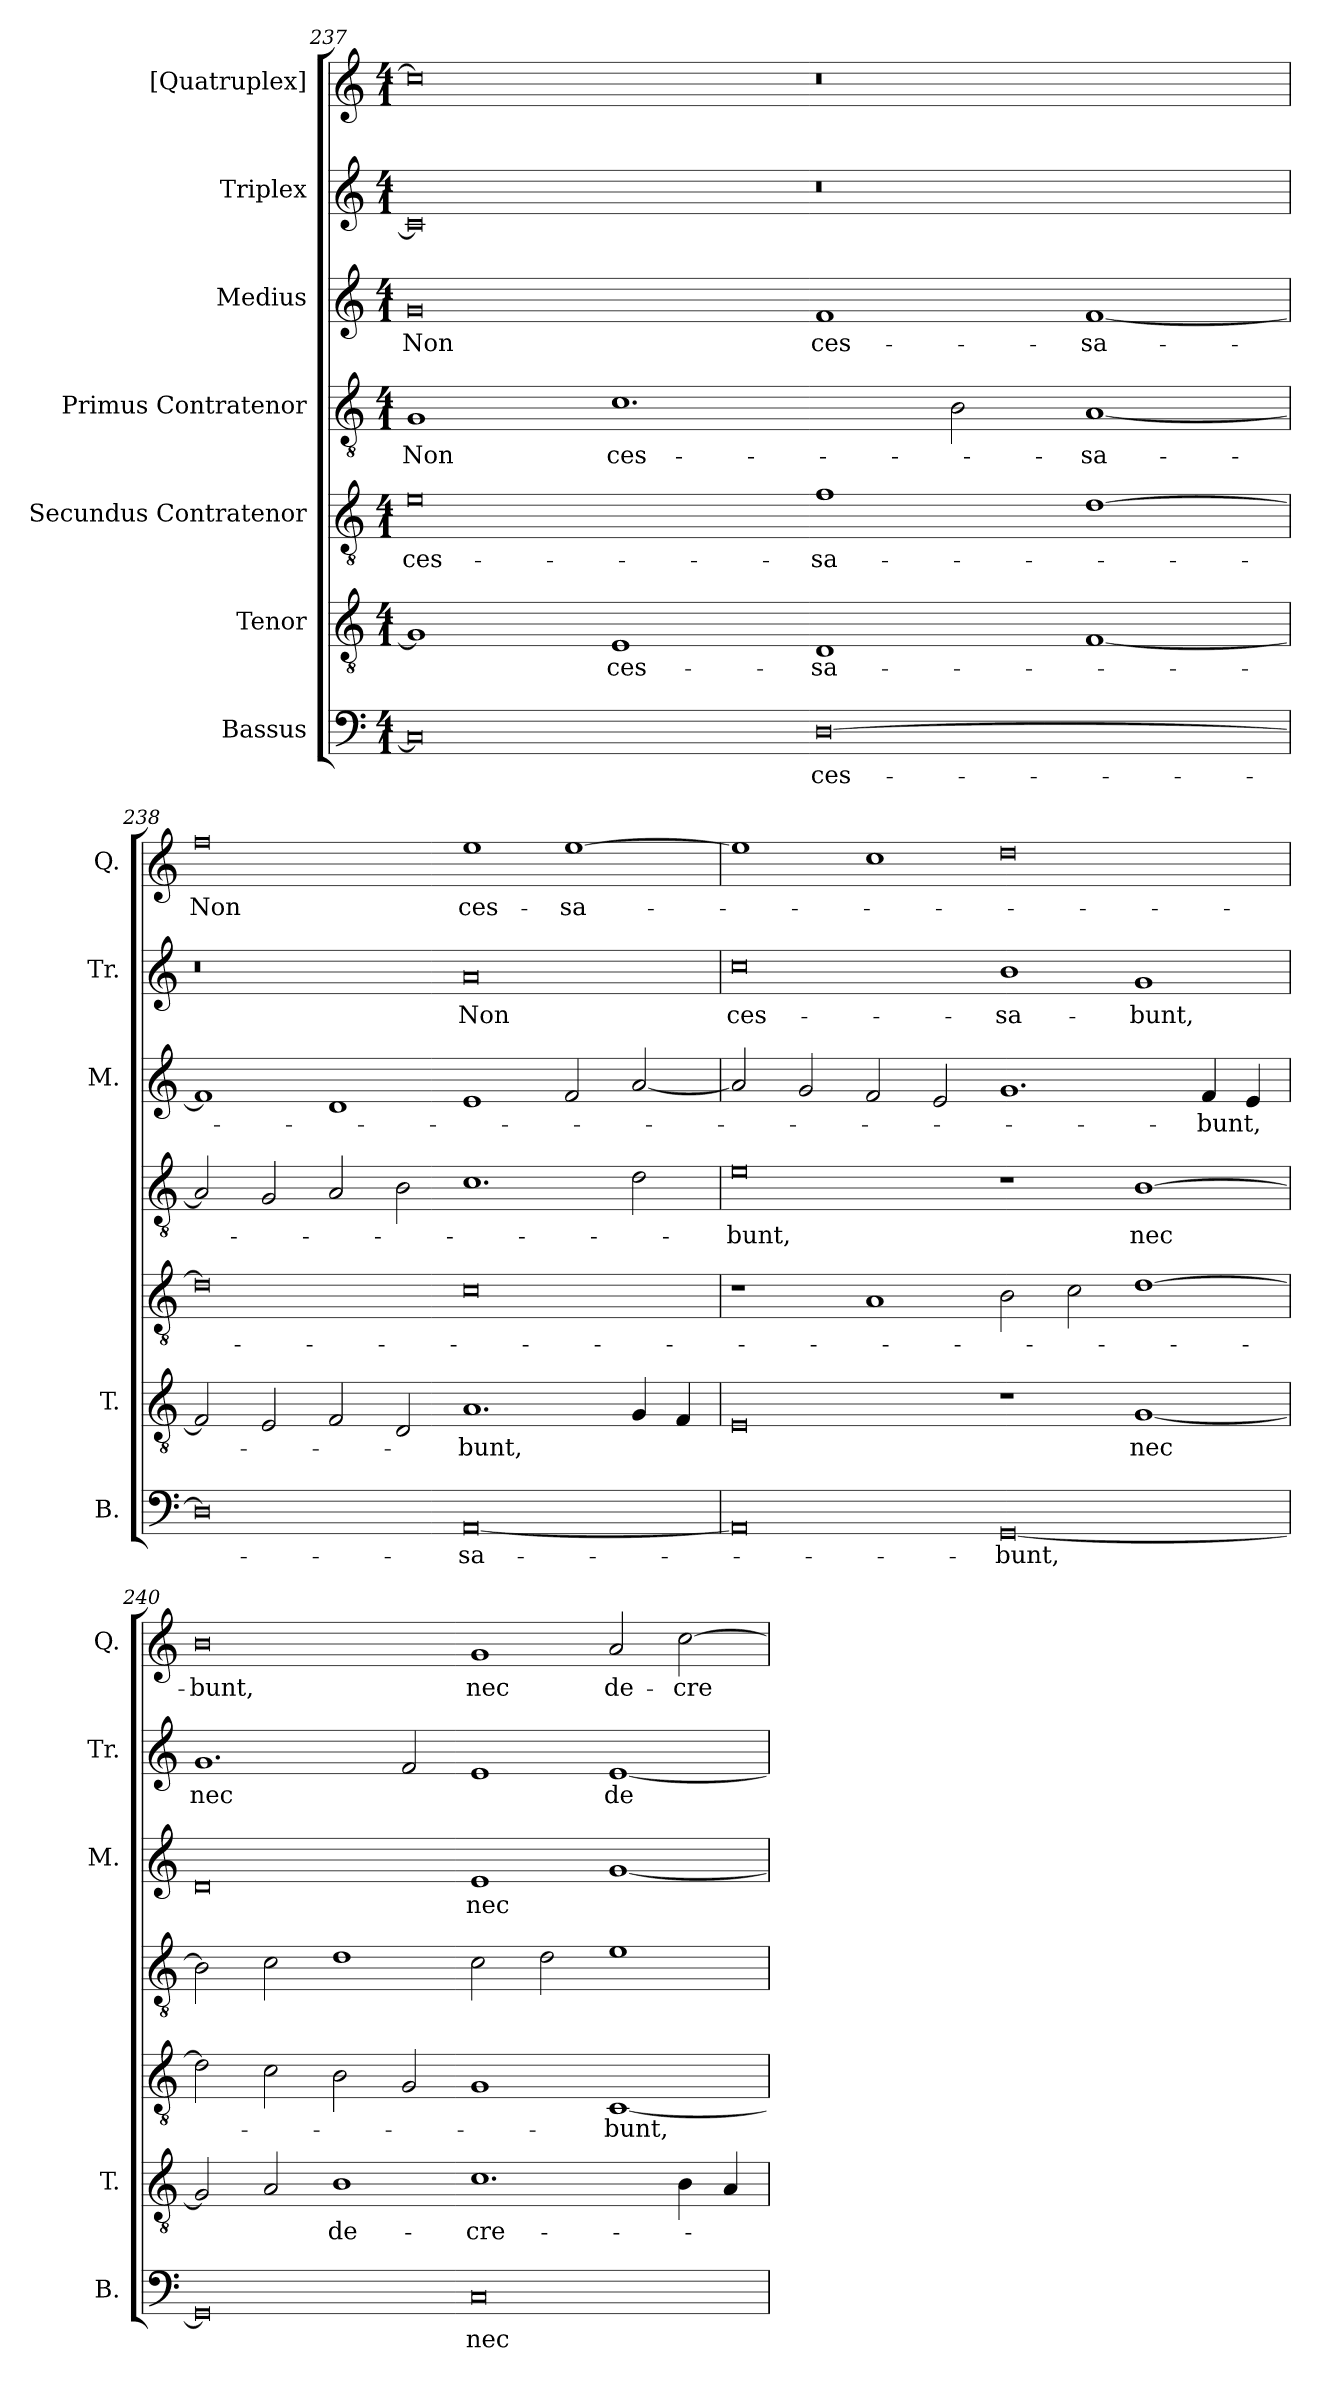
**kern	**text	**kern	**text	**kern	**text	**kern	**text	**kern	**text	**kern	**text	**kern	**text
*part7	*part7	*part6	*part6	*part5	*part5	*part4	*part4	*part3	*part3	*part2	*part2	*part1	*part1
*staff7	*staff7	*staff6	*staff6	*staff5	*staff5	*staff4	*staff4	*staff3	*staff3	*staff2	*staff2	*staff1	*staff1
*I"Bassus	*	*I"Tenor	*	*I"Secundus Contratenor	*	*I"Primus Contratenor	*	*I"Medius	*	*I"Triplex	*	*I"[Quatruplex]	*
*I'B.	*	*I'T.	*	*	*	*	*	*I'M.	*	*I'Tr.	*	*I'Q.	*
*clefF4	*	*clefGv2	*	*clefGv2	*	*clefGv2	*	*clefG2	*	*clefG2	*	*clefG2	*
*	*	*ITrd7c12	*	*ITrd7c12	*	*ITrd7c12	*	*	*	*	*	*	*
*k[]	*	*k[]	*	*k[]	*	*k[]	*	*k[]	*	*k[]	*	*k[]	*
*C:	*	*C:	*	*C:	*	*C:	*	*C:	*	*C:	*	*C:	*
*M4/1	*	*M4/1	*	*M4/1	*	*M4/1	*	*M4/1	*	*M4/1	*	*M4/1	*
=237	=237	=237	=237	=237	=237	=237	=237	=237	=237	=237	=237	=237	=237
!	!	!	!	!	!LO:LY:b:color=#000000	!	!	!	!	!	!	!	!
!	!	!	!	!	!	!	!LO:LY:b:color=#000000	!	!	!	!	!	!
!	!	!	!	!	!	!	!	!	!LO:LY:b:color=#000000	!	!	!	!
0Ci]	.	1GGi]	.	0Ei	ces-	1GGi	Non	0gi	Non	0ci]	.	0cci]	.
!	!	!	!LO:LY:b:color=#000000	!	!	!	!	!	!	!	!	!	!
!	!	!	!	!	!	!	!LO:LY:b:color=#000000	!	!	!	!	!	!
.	.	1EEi	ces-	.	.	1.Ci	ces-	.	.	.	.	.	.
!	!LO:LY:b:color=#000000	!	!	!	!	!	!	!	!	!	!	!	!
!	!	!	!LO:LY:b:color=#000000	!	!	!	!	!	!	!	!	!	!
!	!	!	!	!	!LO:LY:b:color=#000000	!	!	!	!	!	!	!	!
!	!	!	!	!	!	!	!	!	!LO:LY:b:color=#000000	!	!	!	!
[>0Di	ces-	1DDi	-sa-	1Fi	-sa-	.	.	1fi	ces-	0r	.	0r	.
.	.	.	.	.	.	2BBi\	.	.	.	.	.	.	.
!	!	!	!	!	!	!	!LO:LY:b:color=#000000	!	!	!	!	!	!
!	!	!	!	!	!	!	!	!	!LO:LY:b:color=#000000	!	!	!	!
.	.	[<1FFi	.	[>1Di	.	[<1AAi	-sa-	[<1fi	-sa-	.	.	.	.
!!LO:PB:g=z
=238	=238	=238	=238	=238	=238	=238	=238	=238	=238	=238	=238	=238	=238
!	!	!	!	!	!	!	!	!	!	!	!	!	!LO:LY:b:color=#000000
0Di]	.	2FFi/]	.	0Di]	.	2AAi/]	.	1fi]	.	0r	.	0ffi	Non
.	.	2EEi/	.	.	.	2GGi/	.	.	.	.	.	.	.
.	.	2FFi/	.	.	.	2AAi/	.	1di	.	.	.	.	.
.	.	2DDi/	.	.	.	2BBi\	.	.	.	.	.	.	.
!	!LO:LY:b:color=#000000	!	!	!	!	!	!	!	!	!	!	!	!
!	!	!	!LO:LY:b:color=#000000	!	!	!	!	!	!	!	!	!	!
!	!	!	!	!	!	!	!	!	!	!	!LO:LY:b:color=#000000	!	!
!	!	!	!	!	!	!	!	!	!	!	!	!	!LO:LY:b:color=#000000
[<0AAi	-sa-	1.AAi	-bunt,	0Ci	.	1.Ci	.	1ei	.	0ai	Non	1eei	ces-
!	!	!	!	!	!	!	!	!	!	!	!	!	!LO:LY:b:color=#000000
.	.	.	.	.	.	.	.	2fi/	.	.	.	[>1eei	-sa-
.	.	4GGi/	.	.	.	2Di\	.	[<2ai/	.	.	.	.	.
.	.	4FFi/	.	.	.	.	.	.	.	.	.	.	.
=239	=239	=239	=239	=239	=239	=239	=239	=239	=239	=239	=239	=239	=239
!	!	!	!	!	!	!	!LO:LY:b:color=#000000	!	!	!	!	!	!
!	!	!	!	!	!	!	!	!	!	!	!LO:LY:b:color=#000000	!	!
0AAi]	.	0EEi	.	1r	.	0Ei	-bunt,	2ai/]	.	0cci	ces-	1eei]	.
.	.	.	.	.	.	.	.	2gi/	.	.	.	.	.
.	.	.	.	1AAi	.	.	.	2fi/	.	.	.	1cci	.
.	.	.	.	.	.	.	.	2ei/	.	.	.	.	.
!	!LO:LY:b:color=#000000	!	!	!	!	!	!	!	!	!	!	!	!
!	!	!	!	!	!	!	!	!	!	!	!LO:LY:b:color=#000000	!	!
[<0GGi	-bunt,	1r	.	2BBi\	.	1r	.	1.gi	.	1bi	-sa-	0ddi	.
.	.	.	.	2Ci\	.	.	.	.	.	.	.	.	.
!	!	!	!LO:LY:b:color=#000000	!	!	!	!	!	!	!	!	!	!
!	!	!	!	!	!	!	!LO:LY:b:color=#000000	!	!	!	!	!	!
!	!	!	!	!	!	!	!	!	!	!	!LO:LY:b:color=#000000	!	!
.	.	[<1GGi	nec	[>1Di	.	[>1BBi	nec	.	.	1gi	-bunt,	.	.
!	!	!	!	!	!	!	!	!	!LO:LY:b:color=#000000	!	!	!	!
.	.	.	.	.	.	.	.	4fi/	-bunt,	.	.	.	.
.	.	.	.	.	.	.	.	4ei/	.	.	.	.	.
!!LO:LB:g=z
=240	=240	=240	=240	=240	=240	=240	=240	=240	=240	=240	=240	=240	=240
!	!	!	!	!	!	!	!	!	!	!	!LO:LY:b:color=#000000	!	!
!	!	!	!	!	!	!	!	!	!	!	!	!	!LO:LY:b:color=#000000
0GGi]	.	2GGi/]	.	2Di\]	.	2BBi\]	.	0di	.	1.gi	nec	0bi	-bunt,
.	.	2AAi/	.	2Ci\	.	2Ci\	.	.	.	.	.	.	.
!	!	!	!LO:LY:b:color=#000000	!	!	!	!	!	!	!	!	!	!
.	.	1BBi	de-	2BBi\	.	1Di	.	.	.	.	.	.	.
.	.	.	.	2GGi/	.	.	.	.	.	2fi/	.	.	.
!	!LO:LY:b:color=#000000	!	!	!	!	!	!	!	!	!	!	!	!
!	!	!	!LO:LY:b:color=#000000	!	!	!	!	!	!	!	!	!	!
!	!	!	!	!	!	!	!	!	!LO:LY:b:color=#000000	!	!	!	!
!	!	!	!	!	!	!	!	!	!	!	!	!	!LO:LY:b:color=#000000
0Ci	nec	1.Ci	-cre-	1GGi	.	2Ci\	.	1ei	nec	1ei	.	1gi	nec
.	.	.	.	.	.	2Di\	.	.	.	.	.	.	.
!	!	!	!	!	!LO:LY:b:color=#000000	!	!	!	!	!	!	!	!
!	!	!	!	!	!	!	!	!	!	!	!LO:LY:b:color=#000000	!	!
!	!	!	!	!	!	!	!	!	!	!	!	!	!LO:LY:b:color=#000000
.	.	.	.	[<1CCi	-bunt,	1Ei	.	[<1gi	.	[<1ei	de-	2ai/	de-
!	!	!	!	!	!	!	!	!	!	!	!	!	!LO:LY:b:color=#000000
.	.	4BBi\	.	.	.	.	.	.	.	.	.	[>2cci\	-cre-
.	.	4AAi/	.	.	.	.	.	.	.	.	.	.	.
=	=	=	=	=	=	=	=	=	=	=	=	=	=
*-	*-	*-	*-	*-	*-	*-	*-	*-	*-	*-	*-	*-	*-
